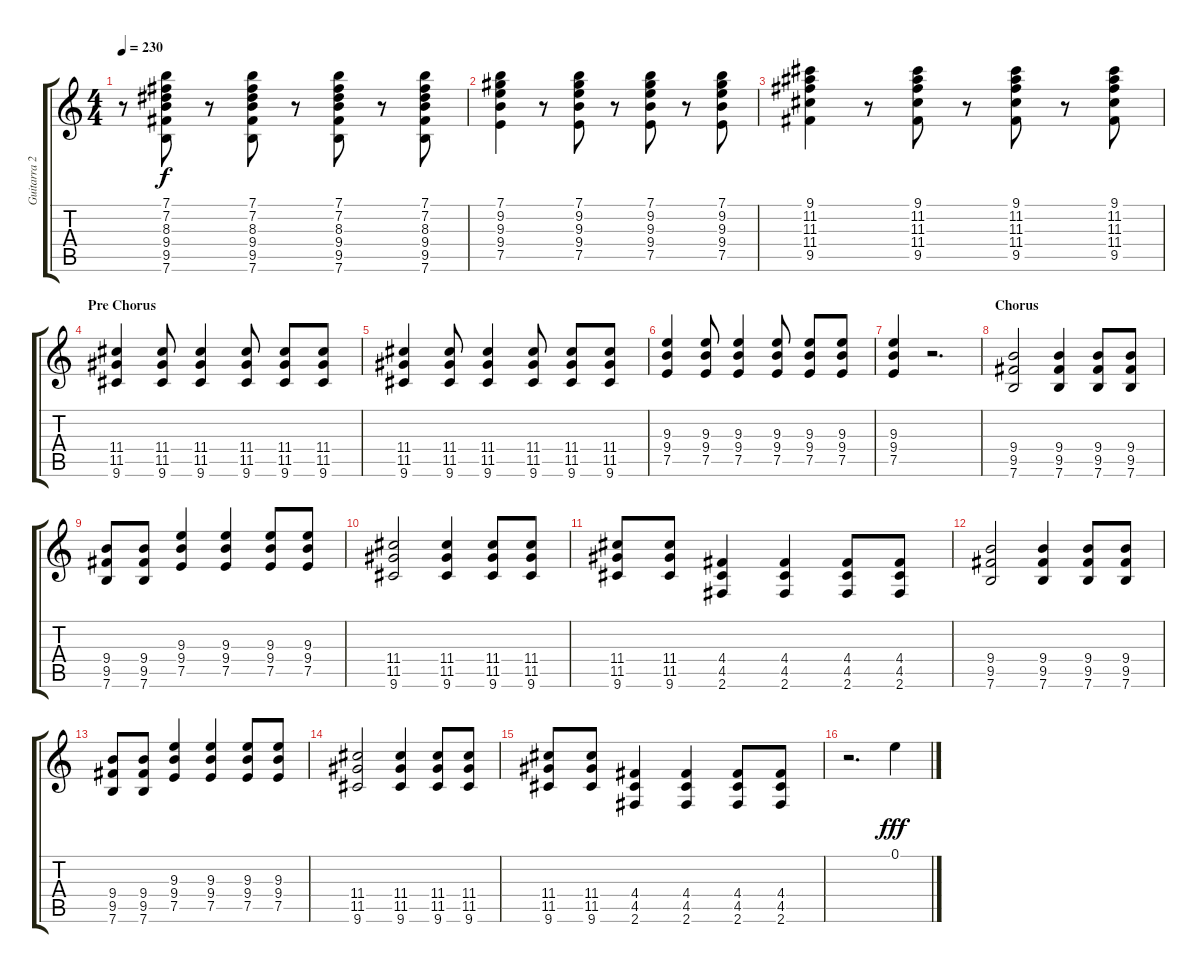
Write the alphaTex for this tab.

\track ("Guitarra 2 - Erik" "Guitarra 2") {instrument distortionguitar}
\staff {score tabs}
\tuning (E4 B3 G3 D3 A2 E2) {hide}
\ts (4 4)
\tempo 230
\clef g2
\ks c
r.8{dy f} (7.1 7.2 8.3 9.4 9.5 7.6).8 r.8 (7.1 7.2 8.3 9.4 9.5 7.6).8 r.8 (7.1 7.2 8.3 9.4 9.5 7.6).8 r.8 (7.1 7.2 8.3 9.4 9.5 7.6).8 |
(7.1 9.2 9.3 9.4 7.5).4 r.8 (7.1 9.2 9.3 9.4 7.5).8 r.8 (7.1 9.2 9.3 9.4 7.5).8 r.8 (7.1 9.2 9.3 9.4 7.5).8 |
(9.1 11.2 11.3 11.4 9.5).4 r.8 (9.1 11.2 11.3 11.4 9.5).8 r.8 (9.1 11.2 11.3 11.4 9.5).8 r.8 (9.1 11.2 11.3 11.4 9.5).8 |
\section ("" "Pre Chorus")
(11.4 11.5 9.6).4 (11.4 11.5 9.6).8 (11.4 11.5 9.6).4 (11.4 11.5 9.6).8 (11.4 11.5 9.6).8 (11.4 11.5 9.6).8 |
(11.4 11.5 9.6).4 (11.4 11.5 9.6).8 (11.4 11.5 9.6).4 (11.4 11.5 9.6).8 (11.4 11.5 9.6).8 (11.4 11.5 9.6).8 |
(9.3 9.4 7.5).4 (9.3 9.4 7.5).8 (9.3 9.4 7.5).4 (9.3 9.4 7.5).8 (9.3 9.4 7.5).8 (9.3 9.4 7.5).8 |
(9.3 9.4 7.5).4 r.2{d} |
\section ("" "Chorus")
(9.4 9.5 7.6).2 (9.4 9.5 7.6).4 (9.4 9.5 7.6).8 (9.4 9.5 7.6).8 |
(9.4 9.5 7.6).8 (9.4 9.5 7.6).8 (9.3 9.4 7.5).4 (9.3 9.4 7.5).4 (9.3 9.4 7.5).8 (9.3 9.4 7.5).8 |
(11.4 11.5 9.6).2 (11.4 11.5 9.6).4 (11.4 11.5 9.6).8 (11.4 11.5 9.6).8 |
(11.4 11.5 9.6).8 (11.4 11.5 9.6).8 (4.4 4.5 2.6).4 (4.4 4.5 2.6).4 (4.4 4.5 2.6).8 (4.4 4.5 2.6).8 |
(9.4 9.5 7.6).2 (9.4 9.5 7.6).4 (9.4 9.5 7.6).8 (9.4 9.5 7.6).8 |
(9.4 9.5 7.6).8 (9.4 9.5 7.6).8 (9.3 9.4 7.5).4 (9.3 9.4 7.5).4 (9.3 9.4 7.5).8 (9.3 9.4 7.5).8 |
(11.4 11.5 9.6).2 (11.4 11.5 9.6).4 (11.4 11.5 9.6).8 (11.4 11.5 9.6).8 |
(11.4 11.5 9.6).8 (11.4 11.5 9.6).8 (4.4 4.5 2.6).4 (4.4 4.5 2.6).4 (4.4 4.5 2.6).8 (4.4 4.5 2.6).8 |
r.2{d} 0.1.4{dy fff}
